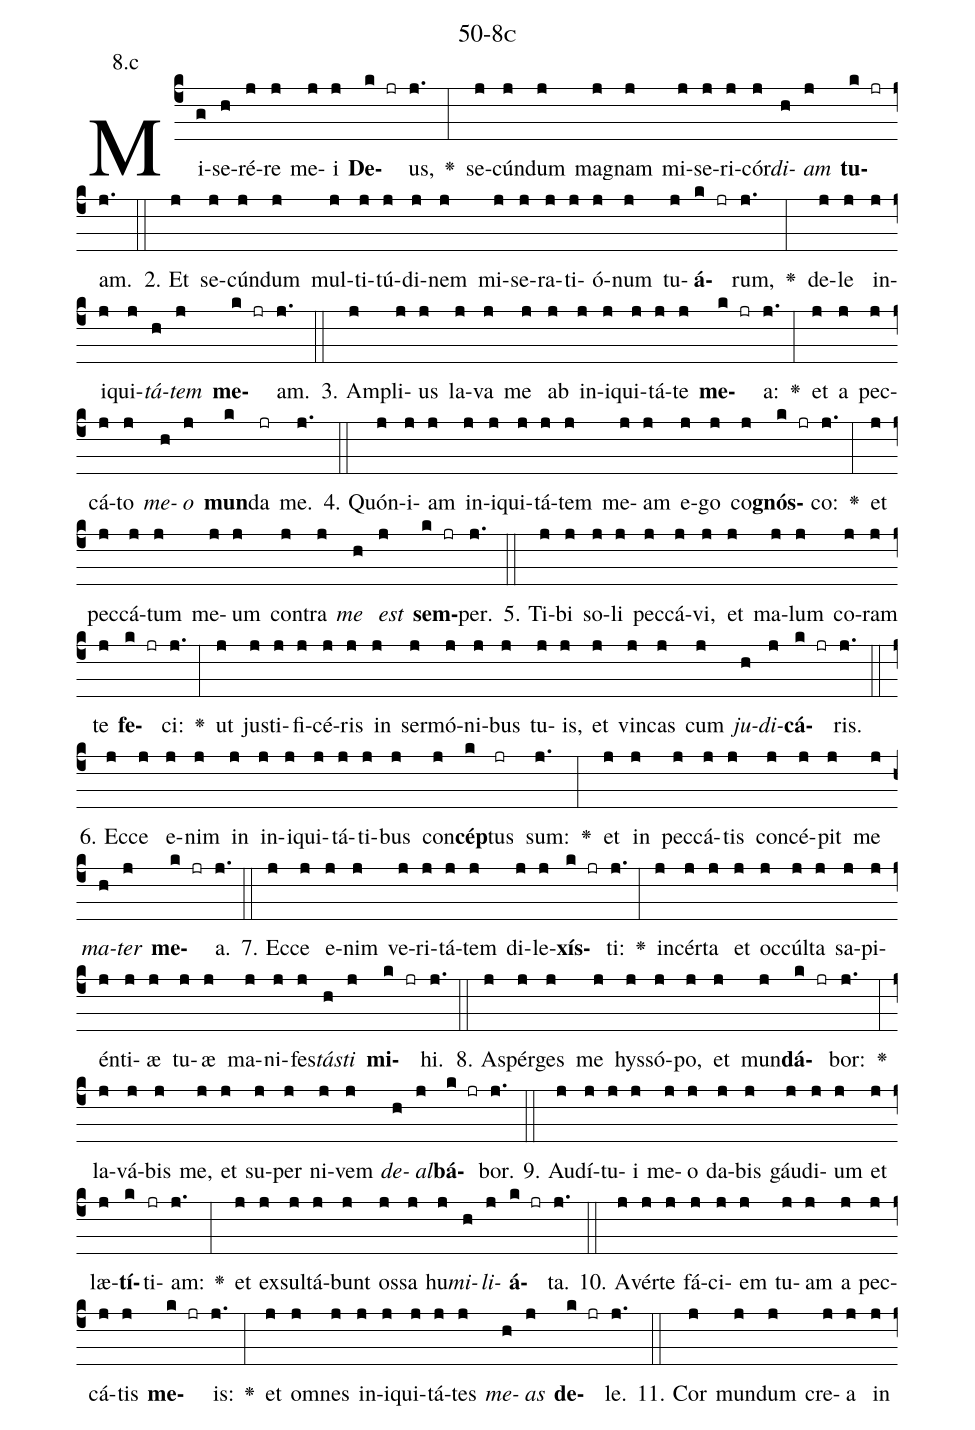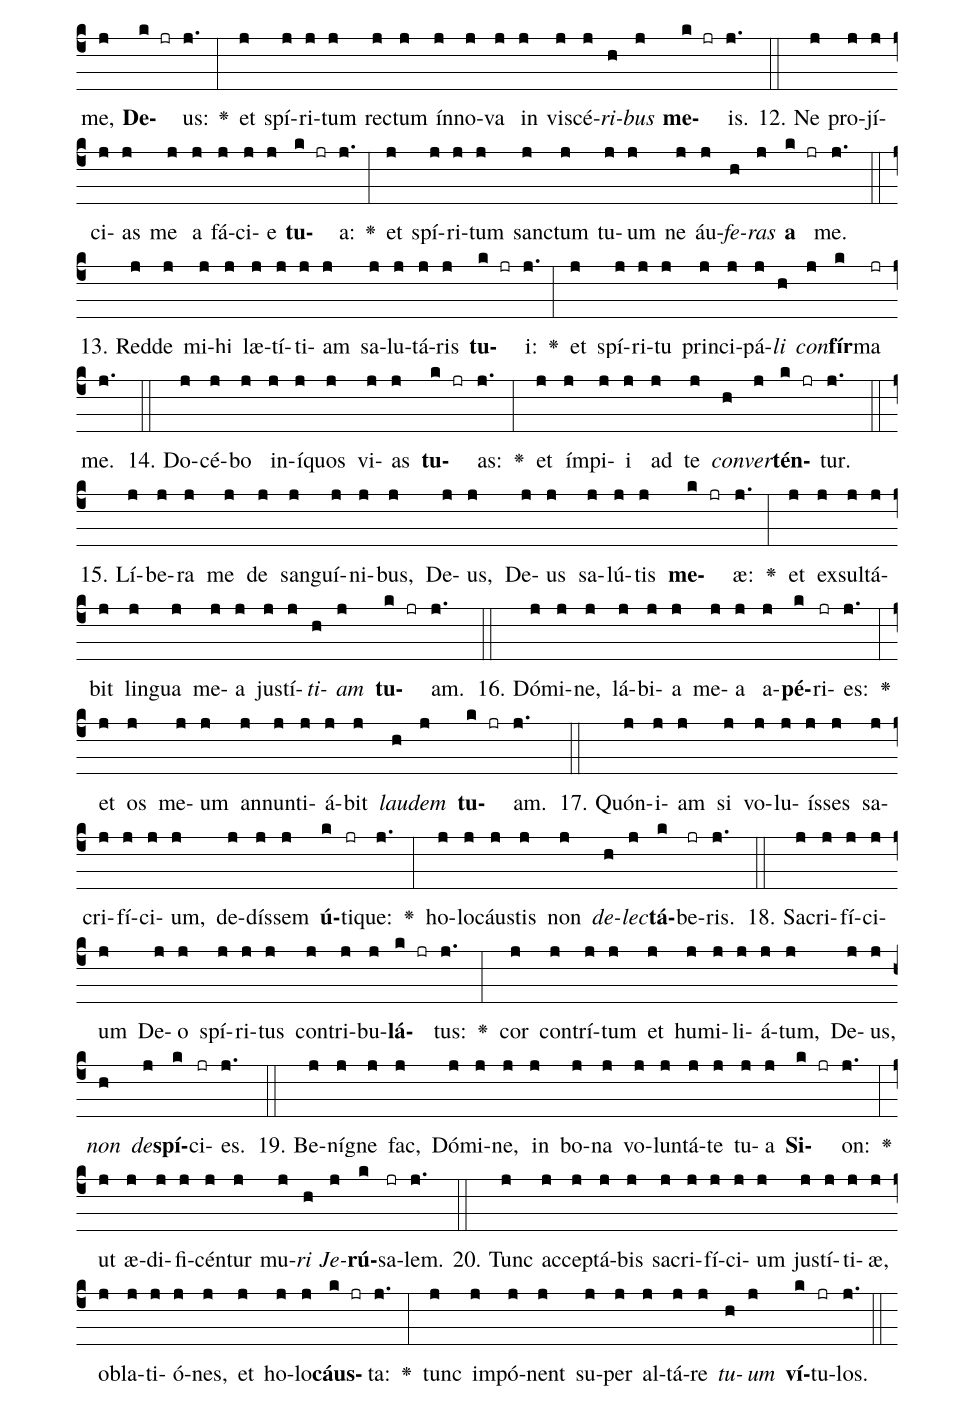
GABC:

name: 50-8c;
annotation: 8.c;
%%
(c4)Mi(g)se(h)ré(j)re(j) me(j)i(j) <b>De</b>(k jr)us,(j.) <v>\greheightstar</v>(:) se(j)cún(j)dum(j) ma(j)gnam(j) mi(j)se(j)ri(j)cór(j)<i>di</i>(h)<i>am</i>(j) <b>tu</b>(k jr)am.(j.) (::)
2. Et(j) se(j)cún(j)dum(j) mul(j)ti(j)tú(j)di(j)nem(j) mi(j)se(j)ra(j)ti(j)ó(j)num(j) tu(j)<b>á</b>(k jr)rum,(j.) <v>\greheightstar</v>(:) de(j)le(j) in(j)i(j)qui(j)<i>tá</i>(h)<i>tem</i>(j) <b>me</b>(k jr)am.(j.) (::)
3. Am(j)pli(j)us(j) la(j)va(j) me(j) ab(j) in(j)i(j)qui(j)tá(j)te(j) <b>me</b>(k jr)a:(j.) <v>\greheightstar</v>(:) et(j) a(j) pec(j)cá(j)to(j) <i>me</i>(h)<i>o</i>(j) <b>mun</b>(k)da(jr) me.(j.) (::)
4. Quón(j)i(j)am(j) in(j)i(j)qui(j)tá(j)tem(j) me(j)am(j) e(j)go(j) co(j)<b>gnós</b>(k jr)co:(j.) <v>\greheightstar</v>(:) et(j) pec(j)cá(j)tum(j) me(j)um(j) con(j)tra(j) <i>me</i>(h) <i>est</i>(j) <b>sem</b>(k jr)per.(j.) (::)
5. Ti(j)bi(j) so(j)li(j) pec(j)cá(j)vi,(j) et(j) ma(j)lum(j) co(j)ram(j) te(j) <b>fe</b>(k jr)ci:(j.) <v>\greheightstar</v>(:) ut(j) jus(j)ti(j)fi(j)cé(j)ris(j) in(j) ser(j)mó(j)ni(j)bus(j) tu(j)is,(j) et(j) vin(j)cas(j) cum(j) <i>ju</i>(h)<i>di</i>(j)<b>cá</b>(k jr)ris.(j.) (::)
6. Ec(j)ce(j) e(j)nim(j) in(j) in(j)i(j)qui(j)tá(j)ti(j)bus(j) con(j)<b>cép</b>(k)tus(jr) sum:(j.) <v>\greheightstar</v>(:) et(j) in(j) pec(j)cá(j)tis(j) con(j)cé(j)pit(j) me(j) <i>ma</i>(h)<i>ter</i>(j) <b>me</b>(k jr)a.(j.) (::)
7. Ec(j)ce(j) e(j)nim(j) ve(j)ri(j)tá(j)tem(j) di(j)le(j)<b>xís</b>(k jr)ti:(j.) <v>\greheightstar</v>(:) in(j)cér(j)ta(j) et(j) oc(j)cúl(j)ta(j) sa(j)pi(j)én(j)ti(j)æ(j) tu(j)æ(j) ma(j)ni(j)fes(j)<i>tás</i>(h)<i>ti</i>(j) <b>mi</b>(k jr)hi.(j.) (::)
8. A(j)spér(j)ges(j) me(j) hys(j)só(j)po,(j) et(j) mun(j)<b>dá</b>(k jr)bor:(j.) <v>\greheightstar</v>(:) la(j)vá(j)bis(j) me,(j) et(j) su(j)per(j) ni(j)vem(j) <i>de</i>(h)<i>al</i>(j)<b>bá</b>(k jr)bor.(j.) (::)
9. Au(j)dí(j)tu(j)i(j) me(j)o(j) da(j)bis(j) gáu(j)di(j)um(j) et(j) læ(j)<b>tí</b>(k)ti(jr)am:(j.) <v>\greheightstar</v>(:) et(j) ex(j)sul(j)tá(j)bunt(j) os(j)sa(j) hu(j)<i>mi</i>(h)<i>li</i>(j)<b>á</b>(k jr)ta.(j.) (::)
10. A(j)vér(j)te(j) fá(j)ci(j)em(j) tu(j)am(j) a(j) pec(j)cá(j)tis(j) <b>me</b>(k jr)is:(j.) <v>\greheightstar</v>(:) et(j) om(j)nes(j) in(j)i(j)qui(j)tá(j)tes(j) <i>me</i>(h)<i>as</i>(j) <b>de</b>(k jr)le.(j.) (::)
11. Cor(j) mun(j)dum(j) cre(j)a(j) in(j) me,(j) <b>De</b>(k jr)us:(j.) <v>\greheightstar</v>(:) et(j) spí(j)ri(j)tum(j) rec(j)tum(j) ín(j)no(j)va(j) in(j) vi(j)scé(j)<i>ri</i>(h)<i>bus</i>(j) <b>me</b>(k jr)is.(j.) (::)
12. Ne(j) pro(j)jí(j)ci(j)as(j) me(j) a(j) fá(j)ci(j)e(j) <b>tu</b>(k jr)a:(j.) <v>\greheightstar</v>(:) et(j) spí(j)ri(j)tum(j) sanc(j)tum(j) tu(j)um(j) ne(j) áu(j)<i>fe</i>(h)<i>ras</i>(j) <b>a</b>(k jr) me.(j.) (::)
13. Red(j)de(j) mi(j)hi(j) læ(j)tí(j)ti(j)am(j) sa(j)lu(j)tá(j)ris(j) <b>tu</b>(k jr)i:(j.) <v>\greheightstar</v>(:) et(j) spí(j)ri(j)tu(j) prin(j)ci(j)pá(j)<i>li</i>(h) <i>con</i>(j)<b>fír</b>(k)ma(jr) me.(j.) (::)
14. Do(j)cé(j)bo(j) in(j)í(j)quos(j) vi(j)as(j) <b>tu</b>(k jr)as:(j.) <v>\greheightstar</v>(:) et(j) ím(j)pi(j)i(j) ad(j) te(j) <i>con</i>(h)<i>ver</i>(j)<b>tén</b>(k jr)tur.(j.) (::)
15. Lí(j)be(j)ra(j) me(j) de(j) san(j)guí(j)ni(j)bus,(j) De(j)us,(j) De(j)us(j) sa(j)lú(j)tis(j) <b>me</b>(k jr)æ:(j.) <v>\greheightstar</v>(:) et(j) ex(j)sul(j)tá(j)bit(j) lin(j)gua(j) me(j)a(j) jus(j)tí(j)<i>ti</i>(h)<i>am</i>(j) <b>tu</b>(k jr)am.(j.) (::)
16. Dó(j)mi(j)ne,(j) lá(j)bi(j)a(j) me(j)a(j) a(j)<b>pé</b>(k)ri(jr)es:(j.) <v>\greheightstar</v>(:) et(j) os(j) me(j)um(j) an(j)nun(j)ti(j)á(j)bit(j) <i>lau</i>(h)<i>dem</i>(j) <b>tu</b>(k jr)am.(j.) (::)
17. Quón(j)i(j)am(j) si(j) vo(j)lu(j)ís(j)ses(j) sa(j)cri(j)fí(j)ci(j)um,(j) de(j)dís(j)sem(j) <b>ú</b>(k)ti(jr)que:(j.) <v>\greheightstar</v>(:) ho(j)lo(j)cáus(j)tis(j) non(j) <i>de</i>(h)<i>lec</i>(j)<b>tá</b>(k)be(jr)ris.(j.) (::)
18. Sa(j)cri(j)fí(j)ci(j)um(j) De(j)o(j) spí(j)ri(j)tus(j) con(j)tri(j)bu(j)<b>lá</b>(k jr)tus:(j.) <v>\greheightstar</v>(:) cor(j) con(j)trí(j)tum(j) et(j) hu(j)mi(j)li(j)á(j)tum,(j) De(j)us,(j) <i>non</i>(h) <i>de</i>(j)<b>spí</b>(k)ci(jr)es.(j.) (::)
19. Be(j)ní(j)gne(j) fac,(j) Dó(j)mi(j)ne,(j) in(j) bo(j)na(j) vo(j)lun(j)tá(j)te(j) tu(j)a(j) <b>Si</b>(k jr)on:(j.) <v>\greheightstar</v>(:) ut(j) æ(j)di(j)fi(j)cén(j)tur(j) mu(j)<i>ri</i>(h) <i>Je</i>(j)<b>rú</b>(k)sa(jr)lem.(j.) (::)
20. Tunc(j) ac(j)cep(j)tá(j)bis(j) sa(j)cri(j)fí(j)ci(j)um(j) jus(j)tí(j)ti(j)æ,(j) ob(j)la(j)ti(j)ó(j)nes,(j) et(j) ho(j)lo(j)<b>cáus</b>(k jr)ta:(j.) <v>\greheightstar</v>(:) tunc(j) im(j)pó(j)nent(j) su(j)per(j) al(j)tá(j)re(j) <i>tu</i>(h)<i>um</i>(j) <b>ví</b>(k)tu(jr)los.(j.) (::)
